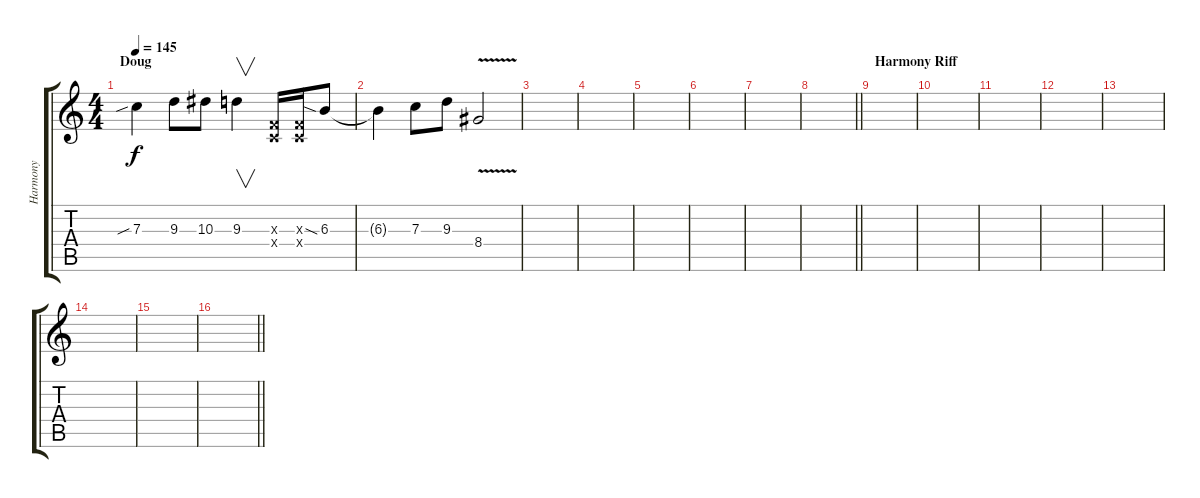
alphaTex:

\track ("Harmony" "Harmony") {instrument distortionguitar}
\staff {score tabs}
\tuning (D4 A3 F3 C3 G2 D2) {hide}
\ts (4 4)
\section ("" "Doug")
\tempo 145
\clef g2
\ks c
7.3{sib}.4{dy f} 9.3.8 10.3.8 9.3.4{v} (0.3{x} 0.4{x}).16 (0.3{x} 0.4{x}).16 6.3{sia}.8 |
6.3{t}.4 7.3.8 9.3.8 8.4{v}.2 |
|
|
|
|
|
\barLineRight lightlight
|
\section ("" "Harmony Riff")
|
|
|
|
|
|
|
\barLineRight lightlight
